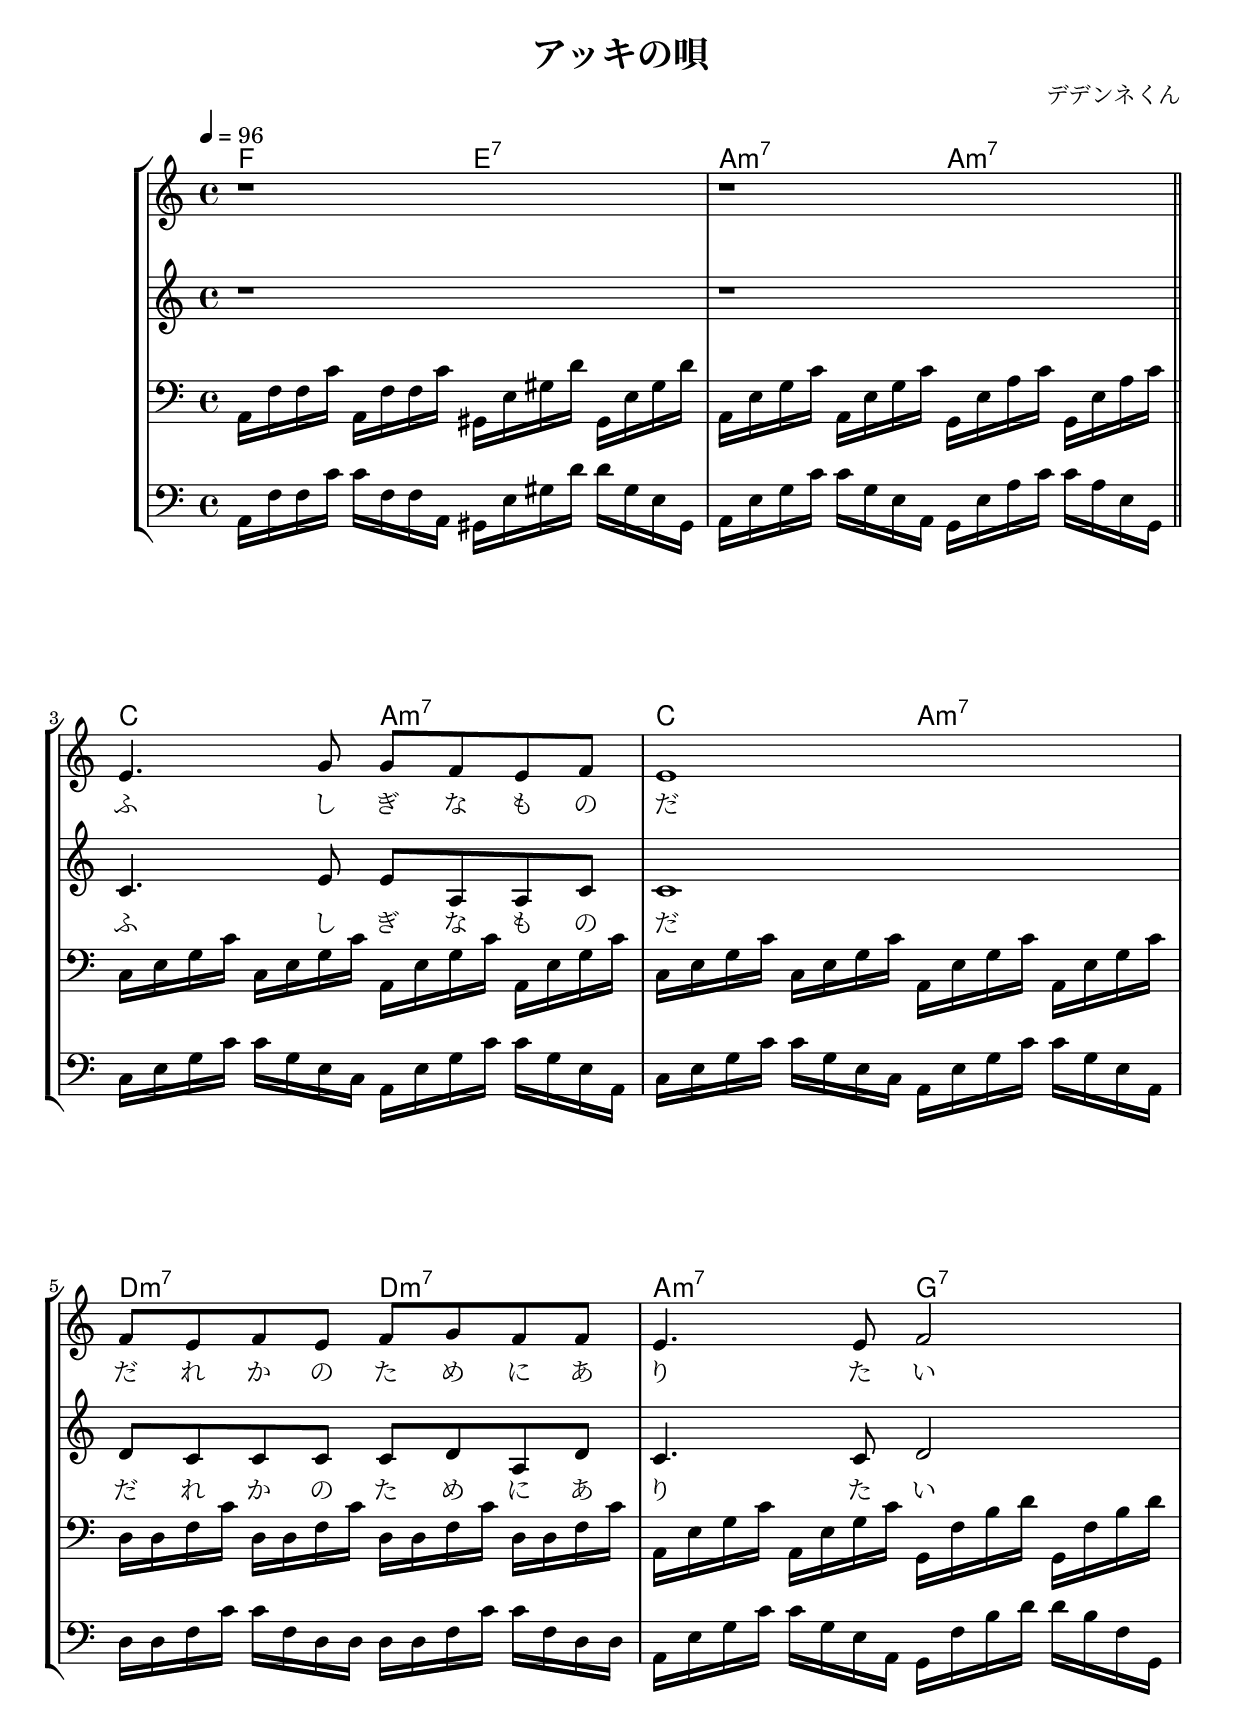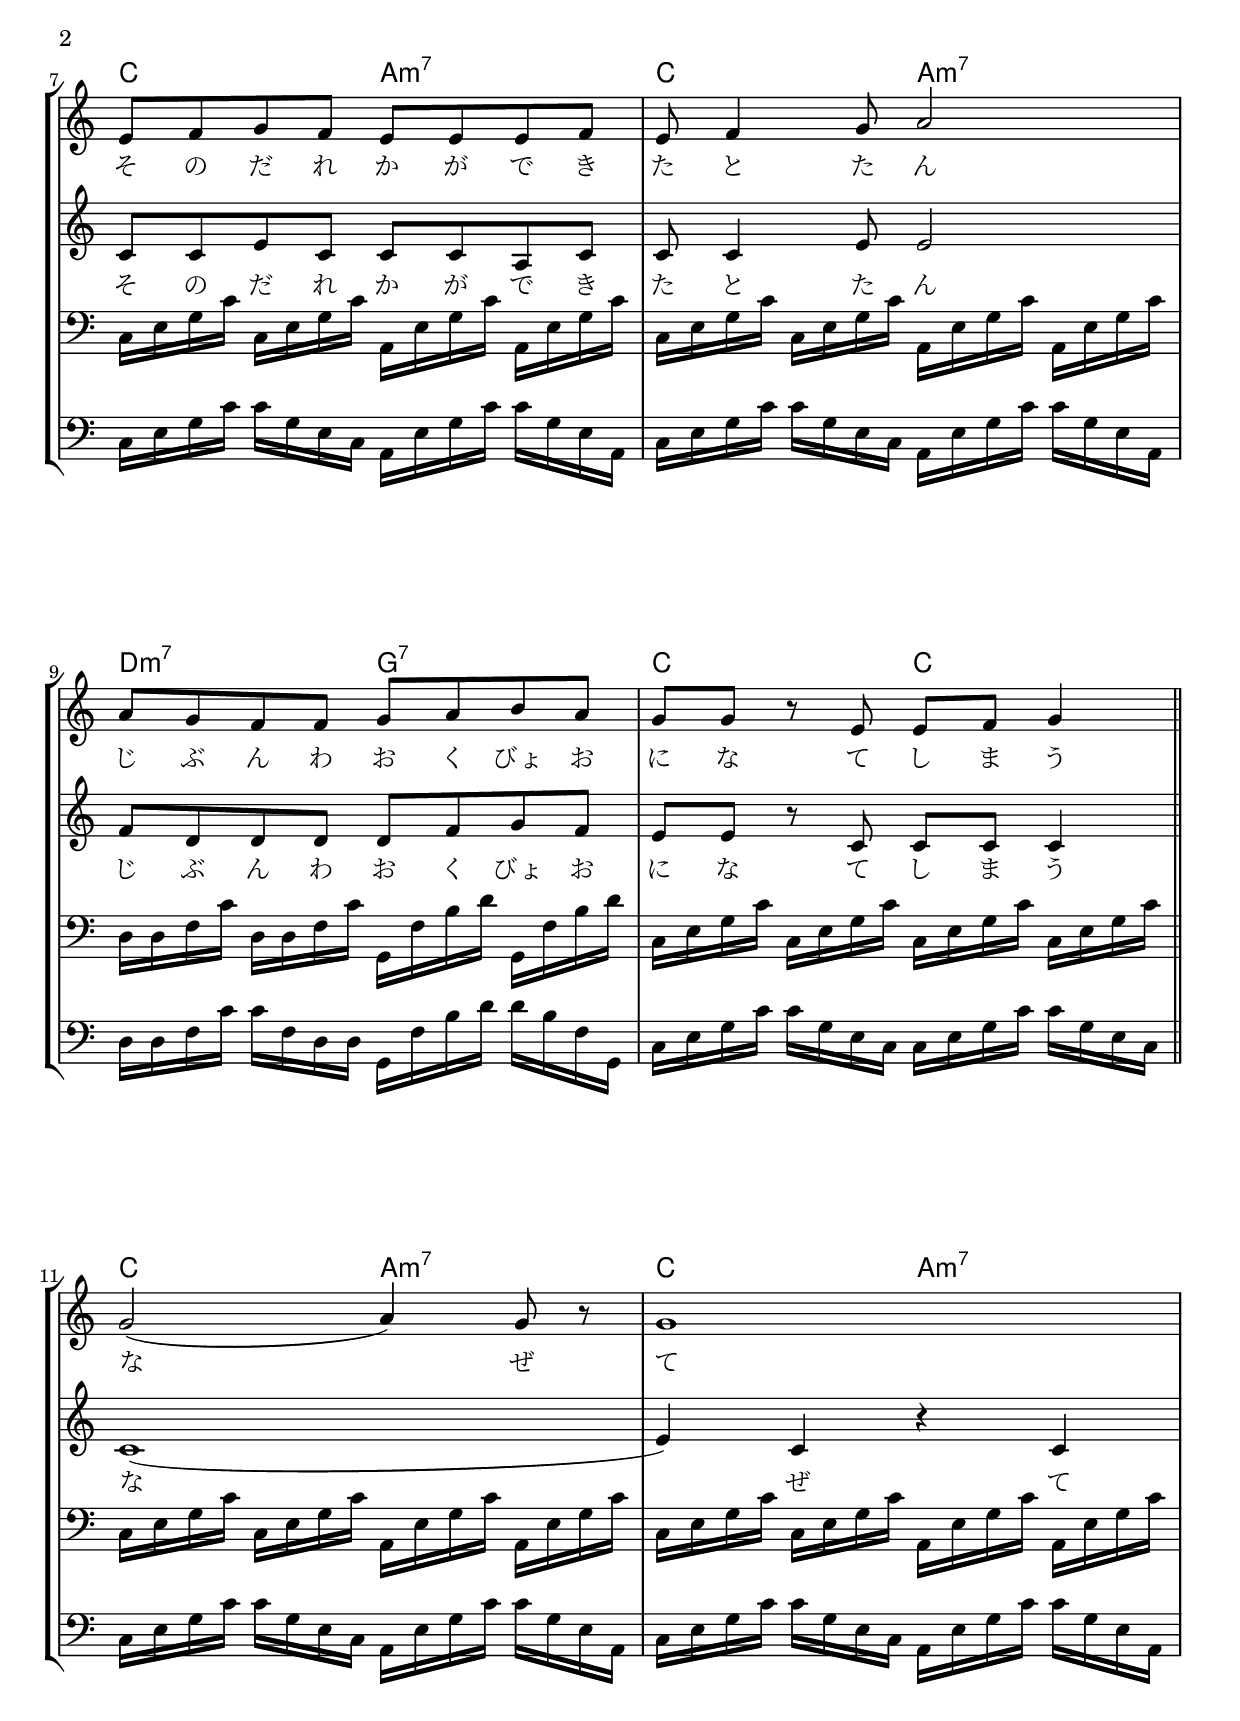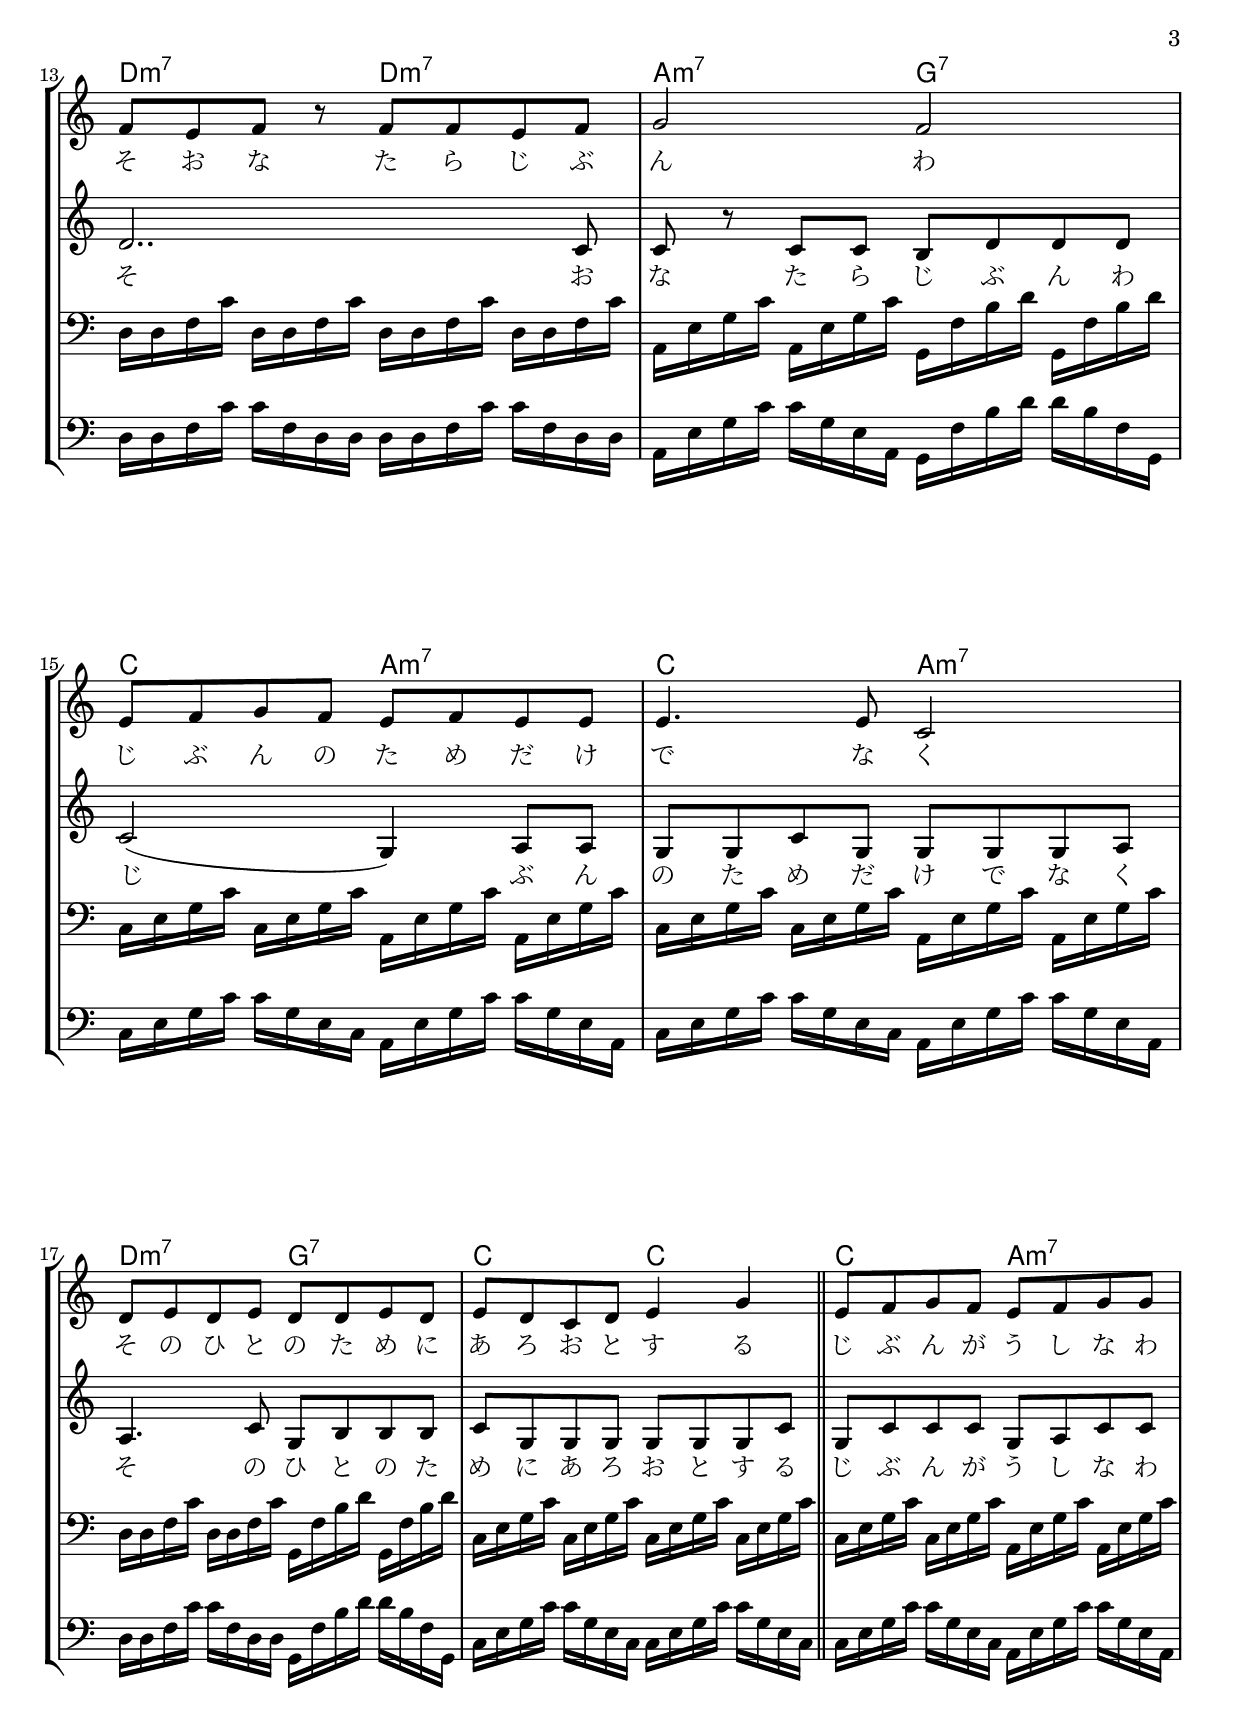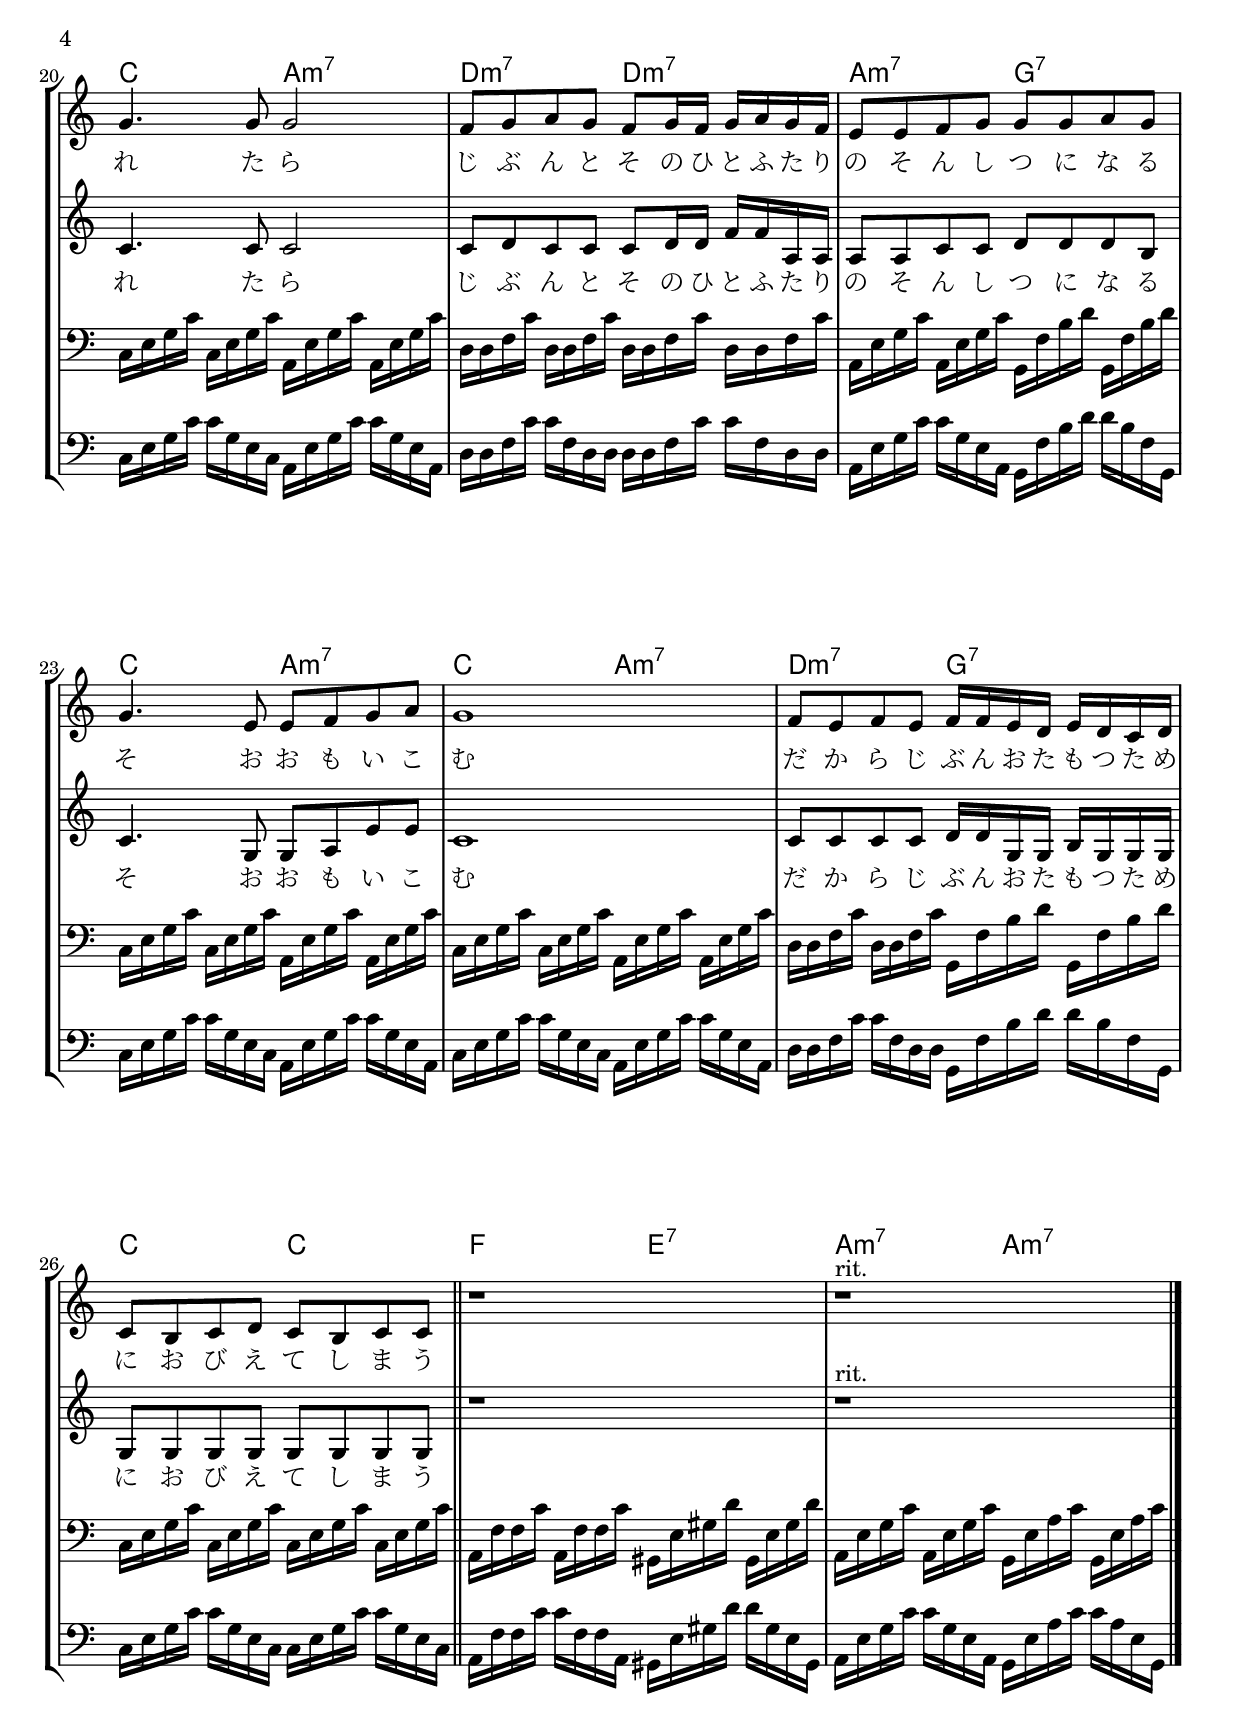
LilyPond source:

\version "2.12.1"

\header {
	title = \markup {アッキの唄}
	composer = \markup \center-column {デデンネくん}
}

harmony = \chordmode {
	f2 e:7 a:min7 a:min7 

	c a:min7 c a:min7 d:min7 d:min7 a:min7 g:7 c a:min7 c a:min7 d:min7 g:7 c c 

	c a:min7 c a:min7 d:min7 d:min7 a:min7 g:7 c a:min7 c a:min7 d:min7 g:7 c c 

	c a:min7 c a:min7 d:min7 d:min7 a:min7 g:7 c a:min7 c a:min7 d:min7 g:7 c c 

	f e:7 a:min7 a:min7 
}

melody = {
	\key c \major
	\tempo 4 = 96
	r1 | r1   
	\set Staff.midiInstrument = #"fss0.5"
	e'4.  g'8  g'8  f'8  e'8  f'8 
	e'1 
	f'8  e'8  f'8  e'8  f'8  g'8  f'8  f'8 
	e'4.  e'8  f'2 
	e'8  f'8  g'8  f'8  e'8  e'8  e'8  f'8 
	e'8  f'4  g'8  a'2 
	a'8  g'8  f'8  f'8  g'8  a'8  b'8  a'8 
	g'8  g'8  r8  e'8  e'8  f'8  g'4
	\set Staff.midiInstrument = #"fss0.5"
	g'2  (a'4)  g'8  r8 
	g'1 
	f'8  e'8  f'8  r8  f'8  f'8  e'8  f'8 
	g'2  f'2 
	e'8  f'8  g'8  f'8  e'8  f'8  e'8  e'8 
	e'4.  e'8  c'2 
	d'8  e'8  d'8  e'8  d'8  d'8  e'8  d'8 
	e'8  d'8  c'8  d'8  e'4  g'4
	\set Staff.midiInstrument = #"fss0.5"
	e'8  f'8  g'8  f'8  e'8  f'8  g'8  g'8 
	g'4.  g'8  g'2 
	f'8  g'8  a'8  g'8  f'8  g'16  f'16  g'16  a'16  g'16  f'16 
	e'8  e'8  f'8  g'8  g'8  g'8  a'8  g'8 
	g'4.  e'8  e'8  f'8  g'8  a'8 
	g'1 
	f'8  e'8  f'8  e'8  f'16  f'16  e'16  d'16  e'16  d'16  c'16  d'16 
	c'8  b8  c'8  d'8  c'8  b8  c'8  c'8
	r1 | r1^"rit." \bar "|."
}

words = \lyricmode {
	
	ふ  し  ぎ  な  も  の  だ  だ  れ  か  の  た  め  に  あ  り  た  い  そ  の  だ  れ  か  が  で  き  た  と  た  ん  じ  ぶ  ん  わ  お  く  びょ  お  に  な  て  し  ま  う  
	な  ぜ  て  そ  お  な  た  ら  じ  ぶ  ん  わ  じ  ぶ  ん  の  た  め  だ  け  で  な  く  そ  の  ひ  と  の  た  め  に  あ  ろ  お  と  す  る  
	じ  ぶ  ん  が  う  し  な  わ  れ  た  ら  じ  ぶ  ん  と  そ  の  ひ  と  ふ  た  り  の  そ  ん  し  つ  に  な  る  そ  お  お  も  い  こ  む  だ  か  ら  じ  ぶ  ん  お  た  も  つ  た  め  に  お  び  え  て  し  ま  う  
	
}

secondmelody = {
	\key c \major
	\tempo 4 = 96
	r1 | r1   
	\set Staff.midiInstrument = #"fss0.5"
	c'4.  e'8  e'8  a8  a8  c'8 
	c'1 
	d'8  c'8  c'8  c'8  c'8  d'8  a8  d'8 
	c'4.  c'8  d'2 
	c'8  c'8  e'8  c'8  c'8  c'8  a8  c'8 
	c'8  c'4  e'8  e'2 
	f'8  d'8  d'8  d'8  d'8  f'8  g'8  f'8 
	e'8  e'8  r8  c'8  c'8  c'8  c'4
	\set Staff.midiInstrument = #"fss0.5"
	c'1 
	(e'4)  c'4  r4  c'4 
	d'2..  c'8 
	c'8  r8  c'8  c'8  b8  d'8  d'8  d'8 
	c'2  (g4)  a8  a8 
	g8  g8  c'8  g8  g8  g8  g8  a8 
	a4.  c'8  g8  b8  b8  b8 
	c'8  g8  g8  g8  g8  g8  g8  c'8
	\set Staff.midiInstrument = #"fss0.5"
	g8  c'8  c'8  c'8  g8  a8  c'8  c'8 
	c'4.  c'8  c'2 
	c'8  d'8  c'8  c'8  c'8  d'16  d'16  f'16  f'16  a16  a16 
	a8  a8  c'8  c'8  d'8  d'8  d'8  b8 
	c'4.  g8  g8  a8  e'8  e'8 
	c'1 
	c'8  c'8  c'8  c'8  d'16  d'16  g16  g16  b16  g16  g16  g16 
	g8  g8  g8  g8  g8  g8  g8  g8
	r1 | r1^"rit." \bar "|."
}

secondwords = \lyricmode {
	
	ふ  し  ぎ  な  も  の  だ  だ  れ  か  の  た  め  に  あ  り  た  い  そ  の  だ  れ  か  が  で  き  た  と  た  ん  じ  ぶ  ん  わ  お  く  びょ  お  に  な  て  し  ま  う  
	な  ぜ  て  そ  お  な  た  ら  じ  ぶ  ん  わ  じ  ぶ  ん  の  た  め  だ  け  で  な  く  そ  の  ひ  と  の  た  め  に  あ  ろ  お  と  す  る  
	じ  ぶ  ん  が  う  し  な  わ  れ  た  ら  じ  ぶ  ん  と  そ  の  ひ  と  ふ  た  り  の  そ  ん  し  つ  に  な  る  そ  お  お  も  い  こ  む  だ  か  ら  じ  ぶ  ん  お  た  も  つ  た  め  に  お  び  え  て  し  ま  う  
	
}

tempochange = {
	\tempo 4 = 96
	r1 | r1 \bar "||"
	\tempo 4 = 96
	r1 | r1 | r1 | r1 | r1 | r1 | r1 | r1 \bar "||"
	\tempo 4 = 96
	r1 | r1 | r1 | r1 | r1 | r1 | r1 | r1 \bar "||"
	\tempo 4 = 96
	r1 | r1 | r1 | r1 | r1 | r1 | r1 | r1 \bar "||"
	\tempo 4 = 96
	r1 | \tempo 4 = 72 r2 \tempo 4 = 64 r2 \bar "|."
}

mainacc = {
	\clef bass
	\set Staff.midiInstrument = #"Tubular Bells"
	\key c \major
	\tempo 4 = 96
	a,16 f f c' a, f f c'
	gis,16 e gis d' gis, e gis d'
	a,16 e g c' a, e g c'
	g,16 e a c' g, e a c'
	\bar "||"

	\set Staff.midiInstrument = #"Tubular Bells"
	c16 e g c' c e g c'
	a,16 e g c' a, e g c'
	c16 e g c' c e g c'
	a,16 e g c' a, e g c'
	d16 d f c' d d f c'
	d16 d f c' d d f c'
	a,16 e g c' a, e g c'
	g,16 f b d' g, f b d'
	c16 e g c' c e g c'
	a,16 e g c' a, e g c'
	c16 e g c' c e g c'
	a,16 e g c' a, e g c'
	d16 d f c' d d f c'
	g,16 f b d' g, f b d'
	c16 e g c' c e g c'
	c16 e g c' c e g c'
	\bar "||"

	\set Staff.midiInstrument = #"Tubular Bells"
	c16 e g c' c e g c'
	a,16 e g c' a, e g c'
	c16 e g c' c e g c'
	a,16 e g c' a, e g c'
	d16 d f c' d d f c'
	d16 d f c' d d f c'
	a,16 e g c' a, e g c'
	g,16 f b d' g, f b d'
	c16 e g c' c e g c'
	a,16 e g c' a, e g c'
	c16 e g c' c e g c'
	a,16 e g c' a, e g c'
	d16 d f c' d d f c'
	g,16 f b d' g, f b d'
	c16 e g c' c e g c'
	c16 e g c' c e g c'
	\bar "||"

	\set Staff.midiInstrument = #"Tubular Bells"
	c16 e g c' c e g c'
	a,16 e g c' a, e g c'
	c16 e g c' c e g c'
	a,16 e g c' a, e g c'
	d16 d f c' d d f c'
	d16 d f c' d d f c'
	a,16 e g c' a, e g c'
	g,16 f b d' g, f b d'
	c16 e g c' c e g c'
	a,16 e g c' a, e g c'
	c16 e g c' c e g c'
	a,16 e g c' a, e g c'
	d16 d f c' d d f c'
	g,16 f b d' g, f b d'
	c16 e g c' c e g c'
	c16 e g c' c e g c'
	\bar "||"

	\set Staff.midiInstrument = #"Tubular Bells"
	a,16 f f c' a, f f c'
	gis,16 e gis d' gis, e gis d'
	a,16 e g c' a, e g c'
	g,16 e a c' g, e a c'
	\bar "|."
}

subacc = {
	\clef bass
	\set Staff.midiInstrument = #"Harmonica"
	\key c \major
	\tempo 4 = 96
	a,16 f f c' c' f f a,
	gis,16 e gis d' d' gis e gis,
	a,16 e g c' c' g e a,
	g,16 e a c' c' a e g,
	\bar "||"

	\set Staff.midiInstrument = #"Sitar"
	c16 e g c' c' g e c
	a,16 e g c' c' g e a,
	c16 e g c' c' g e c
	a,16 e g c' c' g e a,
	d16 d f c' c' f d d
	d16 d f c' c' f d d
	a,16 e g c' c' g e a,
	g,16 f b d' d' b f g,
	c16 e g c' c' g e c
	a,16 e g c' c' g e a,
	c16 e g c' c' g e c
	a,16 e g c' c' g e a,
	d16 d f c' c' f d d
	g,16 f b d' d' b f g,
	c16 e g c' c' g e c
	c16 e g c' c' g e c
	\bar "||"

	\set Staff.midiInstrument = #"Sitar"
	c16 e g c' c' g e c
	a,16 e g c' c' g e a,
	c16 e g c' c' g e c
	a,16 e g c' c' g e a,
	d16 d f c' c' f d d
	d16 d f c' c' f d d
	a,16 e g c' c' g e a,
	g,16 f b d' d' b f g,
	c16 e g c' c' g e c
	a,16 e g c' c' g e a,
	c16 e g c' c' g e c
	a,16 e g c' c' g e a,
	d16 d f c' c' f d d
	g,16 f b d' d' b f g,
	c16 e g c' c' g e c
	c16 e g c' c' g e c
	\bar "||"

	\set Staff.midiInstrument = #"Sitar"
	c16 e g c' c' g e c
	a,16 e g c' c' g e a,
	c16 e g c' c' g e c
	a,16 e g c' c' g e a,
	d16 d f c' c' f d d
	d16 d f c' c' f d d
	a,16 e g c' c' g e a,
	g,16 f b d' d' b f g,
	c16 e g c' c' g e c
	a,16 e g c' c' g e a,
	c16 e g c' c' g e c
	a,16 e g c' c' g e a,
	d16 d f c' c' f d d
	g,16 f b d' d' b f g,
	c16 e g c' c' g e c
	c16 e g c' c' g e c
	\bar "||"

	\set Staff.midiInstrument = #"Harmonica"
	a,16 f f c' c' f f a,
	gis,16 e gis d' d' gis e gis,
	a,16 e g c' c' g e a,
	g,16 e a c' c' a e g,
	\bar "|."
}

percA = {
	\drummode {
	r1 |r1 \bar "||"
	r1 |r1 |r1 |r1 |r1 |r1 |r1 |r1 \bar "||"
	r1 |r1 |r1 |r1 |r1 |r1 |r1 |r1 \bar "||"
	r1 |r1 |r1 |r1 |r1 |r1 |r1 |r1 \bar "||"
	r1 |r1 \bar "|."
	}
}

percB = {
	\drummode {
	r1 |r1 \bar "||"
	r1 |r1 |r1 |r1 |r1 |r1 |r1 |r1 \bar "||"
	r1 |r1 |r1 |r1 |r1 |r1 |r1 |r1 \bar "||"
	r1 |r1 |r1 |r1 |r1 |r1 |r1 |r1 \bar "||"
	r1 |r1 \bar "|."
	}
}

percC = {
	\drummode {
	r1 |r1 \bar "||"
	r1 |r1 |r1 |r1 |r1 |r1 |r1 |r1 \bar "||"
	r1 |r1 |r1 |r1 |r1 |r1 |r1 |r1 \bar "||"
	r1 |r1 |r1 |r1 |r1 |r1 |r1 |r1 \bar "||"
	r1 |r1 \bar "|."
	}
}

percD = {
	\drummode {
	r1 |r1 \bar "||"
	r1 |r1 |r1 |r1 |r1 |r1 |r1 |r1 \bar "||"
	r1 |r1 |r1 |r1 |r1 |r1 |r1 |r1 \bar "||"
	r1 |r1 |r1 |r1 |r1 |r1 |r1 |r1 \bar "||"
	r1 |r1 \bar "|."
	}
}

percE = {
	\drummode {
	r1 |r1 \bar "||"
	r1 |r1 |r1 |r1 |r1 |r1 |r1 |r1 \bar "||"
	r1 |r1 |r1 |r1 |r1 |r1 |r1 |r1 \bar "||"
	r1 |r1 |r1 |r1 |r1 |r1 |r1 |r1 \bar "||"
	r1 |r1 \bar "|."
	}
}

\score {
	<<
		\new StaffGroup <<
			\new ChordNames {\harmony}
			\new Voice = "melody" {\melody}
			\new Lyrics \lyricsto "melody" \words
			\new Voice = "secondmelody" {\secondmelody}
			\new Lyrics \lyricsto "secondmelody" \secondwords
			\new Staff = "mainacc" {\mainacc}
			\new Staff = "subacc" {\subacc}
		>>
	>>
	\layout { }
}
